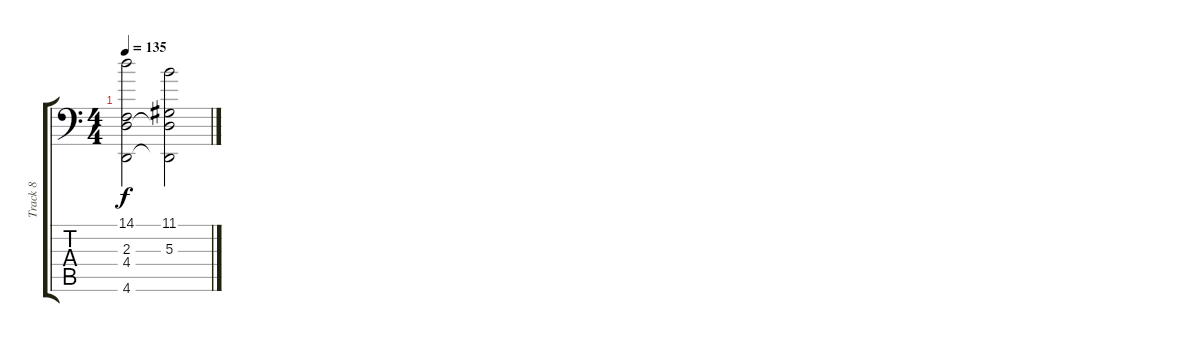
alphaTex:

\track ("Track 8" "Track 8") {instrument stringensemble1}
\staff {score tabs}
\tuning (C4 G3 Eb3 Bb2 F2 Bb1) {hide}
\ts (4 4)
\tempo 135
\clef f4
\ks c
(14.1 2.3 4.4 4.6).2{dy f} (11.1 5.3 4.4{t} 4.6{t}).2
